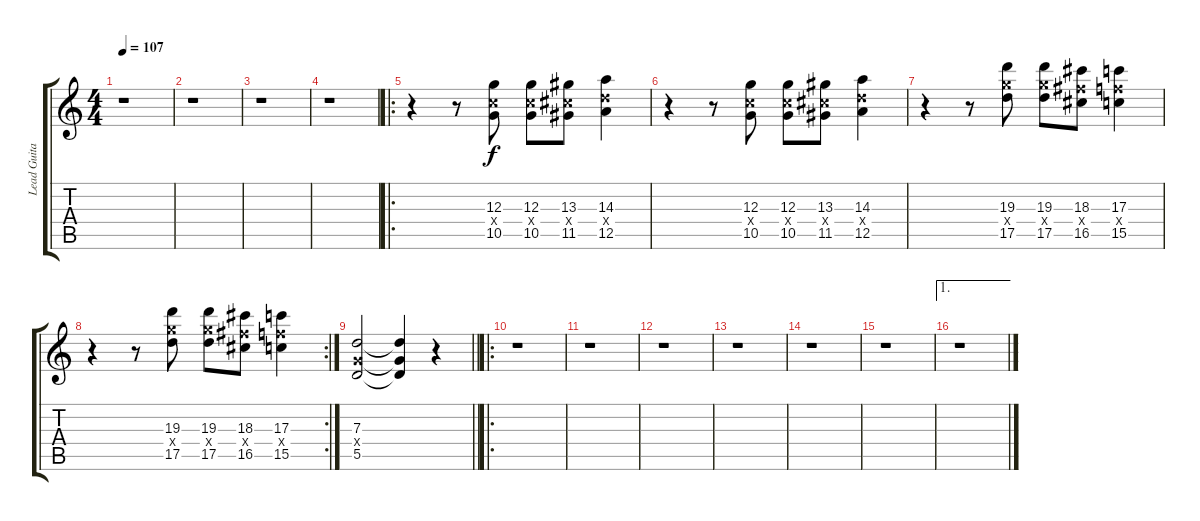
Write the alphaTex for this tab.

\track ("Lead Guitar" "Lead Guita") {instrument distortionguitar}
\staff {score tabs}
\tuning (E4 B3 G3 D3 A2 E2) {hide}
\ts (4 4)
\tempo 107
\clef g2
\ks c
r.1{dy f instrument distortionguitar} |
r.1 |
r.1 |
r.1 |
\ro
r.4 r.8 (12.3 10.4{x} 10.5).8 (12.3 10.4{x} 10.5).8 (13.3 11.4{x} 11.5).8 (14.3 12.4{x} 12.5).4 |
r.4 r.8 (12.3 10.4{x} 10.5).8 (12.3 10.4{x} 10.5).8 (13.3 11.4{x} 11.5).8 (14.3 12.4{x} 12.5).4 |
r.4 r.8 (19.3 17.4{x} 17.5).8 (19.3 17.4{x} 17.5).8 (18.3 16.4{x} 16.5).8 (17.3 15.4{x} 15.5).4 |
\rc 2
r.4 r.8 (19.3 17.4{x} 17.5).8 (19.3 17.4{x} 17.5).8 (18.3 16.4{x} 16.5).8 (17.3 15.4{x} 15.5).4 |
\barLineRight lightlight
(7.3 5.4{x} 5.5).2 (7.3{t} 5.4{t} 5.5{t}).4 r.4 |
\ro
r.1 |
r.1 |
r.1 |
r.1 |
r.1 |
r.1 |
\ae 1
r.1
